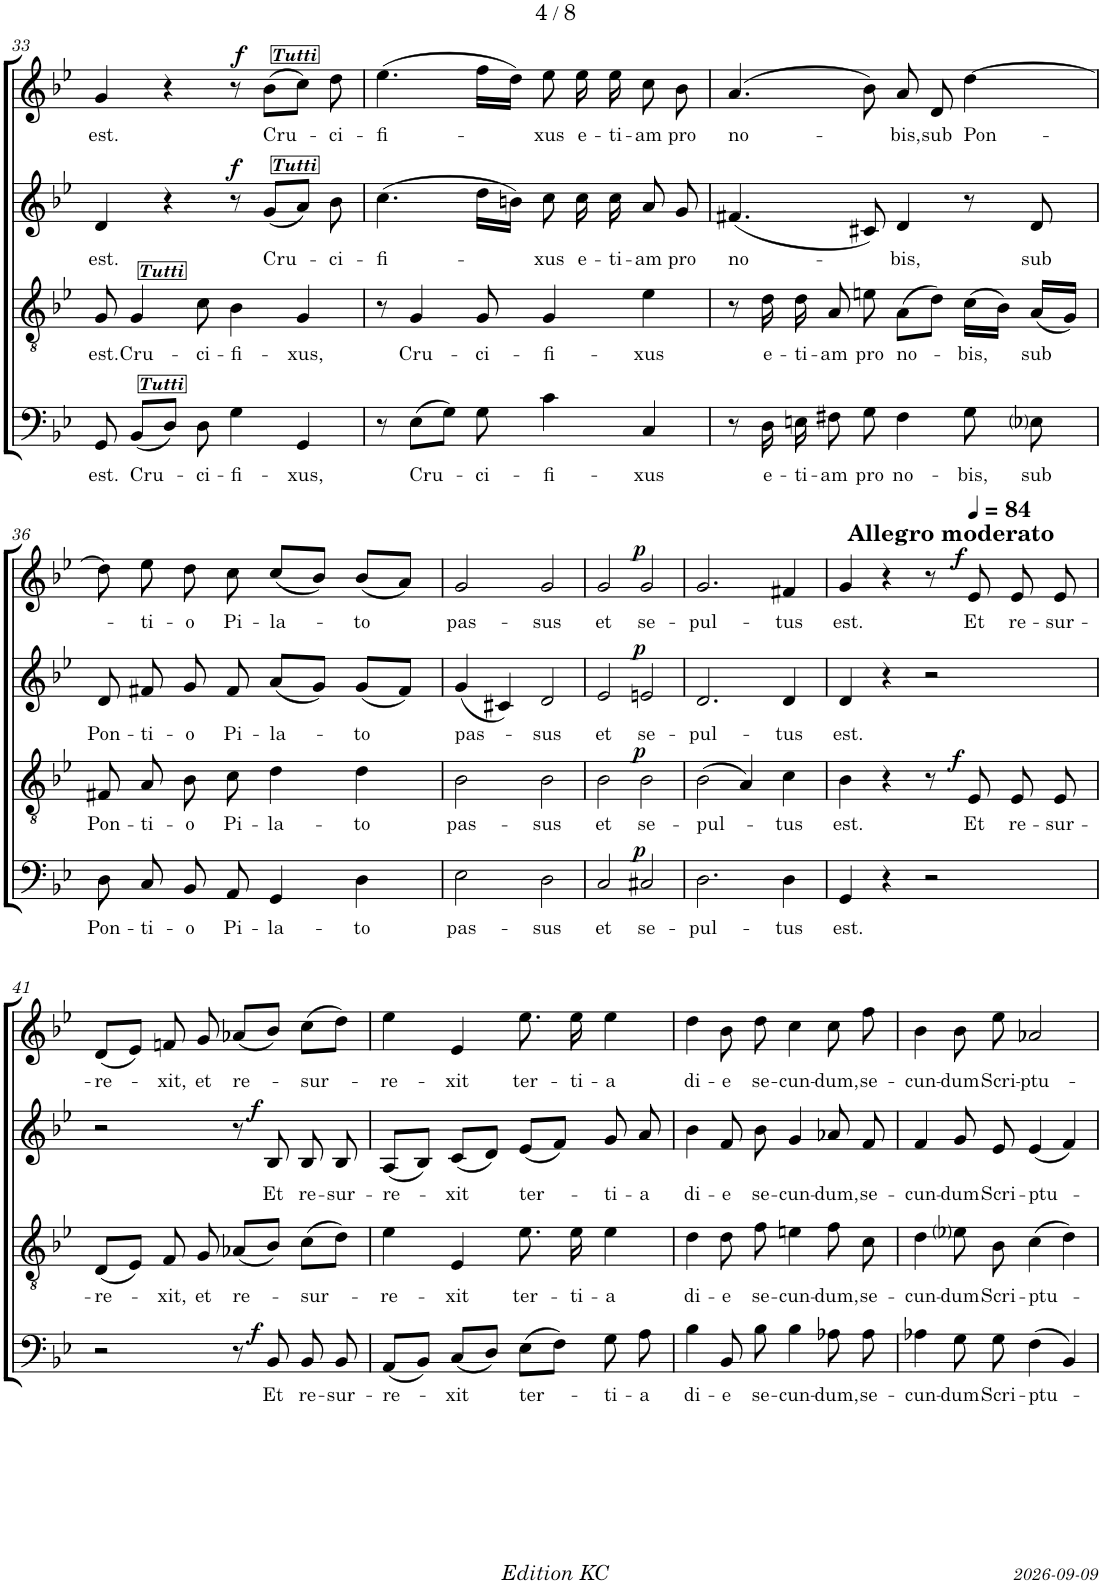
**kern	**text	**dynam	**kern	**text	**dynam	**kern	**text	**dynam	**kern	**text	**dynam
*part4	*part4	*part4	*part3	*part3	*part3	*part2	*part2	*part2	*part1	*part1	*part1
*staff4	*staff4	*staff4	*staff3	*staff3	*staff3	*staff2	*staff2	*staff2	*staff1	*staff1	*staff1
*I"Zeile 4	*	*	*I"Zeile 3	*	*	*I"Zeile 2	*	*	*I"Zeile 1	*	*
!!LO:PB:g=z
*clefF4	*	*	*clefGv2	*	*	*clefG2	*	*	*clefG2	*	*
*k[b-e-]	*	*	*k[b-e-]	*	*	*k[b-e-]	*	*	*k[b-e-]	*	*
*M4/4	*	*	*M4/4	*	*	*M4/4	*	*	*M4/4	*	*
*met(c)	*	*	*met(c)	*	*	*met(c)	*	*	*met(c)	*	*
=33	=33	=33	=33	=33	=33	=33	=33	=33	=33	=33	=33
!	!LO:LY:b	!	!	!LO:LY:b	!	!	!LO:LY:b	!	!	!LO:LY:b	!
8GG/	est.	.	8G/	est.	.	4d/	est.	.	4g/	est.	.
!	!	!	!LO:TX:a:Bi:t=Tutti	!	!	!	!	!	!	!	!
!LO:TX:a:Bi:t=Tutti	!	!	!	!	!	!	!	!	!	!	!
!	!LO:LY:b	!	!	!LO:LY:b	!	!	!	!	!	!	!
(8BB-/L	Cru-	.	4G/	Cru-	.	.	.	.	.	.	.
8D/J)	.	.	.	.	.	4r	.	.	4r	.	.
!	!LO:LY:b	!	!	!LO:LY:b	!	!	!	!	!	!	!
8D\	-ci-	.	8c\	-ci-	.	.	.	.	.	.	.
!	!LO:LY:b	!	!	!LO:LY:b	!	!	!	!LO:DY:b	!	!	!LO:DY:b
4G\	-fi-	.	4B-\	-fi-	.	8r	.	f	8r	.	f
!	!	!	!	!	!	!	!	!	!LO:TX:a:Bi:t=Tutti	!	!
!	!	!	!	!	!	!LO:TX:a:Bi:t=Tutti	!	!	!	!	!
!	!	!	!	!	!	!	!LO:LY:b	!	!	!LO:LY:b	!
.	.	.	.	.	.	(8g/L	Cru-	.	(8b-\L	Cru-	.
!	!LO:LY:b	!	!	!LO:LY:b	!	!	!	!	!	!	!
4GG/	-xus,	.	4G/	-xus,	.	8a/J)	.	.	8cc\J)	.	.
!	!	!	!	!	!	!	!LO:LY:b	!	!	!LO:LY:b	!
.	.	.	.	.	.	8b-\	-ci-	.	8dd\	-ci-	.
=34	=34	=34	=34	=34	=34	=34	=34	=34	=34	=34	=34
!	!	!	!	!	!	!	!LO:LY:b	!	!	!LO:LY:b	!
8r	.	.	8r	.	.	(4.cc\	-fi-	.	(4.ee-\	-fi-	.
!	!LO:LY:b	!	!	!LO:LY:b	!	!	!	!	!	!	!
(8E-\L	Cru-	.	4G/	Cru-	.	.	.	.	.	.	.
8G\J)	.	.	.	.	.	.	.	.	.	.	.
!	!LO:LY:b	!	!	!LO:LY:b	!	!	!	!	!	!	!
8G\	-ci-	.	8G/	-ci-	.	16dd\LL	.	.	16ff\LL	.	.
.	.	.	.	.	.	16bn\JJ)	.	.	16dd\JJ)	.	.
!	!LO:LY:b	!	!	!LO:LY:b	!	!	!LO:LY:b	!	!	!LO:LY:b	!
4c\	-fi-	.	4G/	-fi-	.	8cc\	-xus	.	8ee-\	-xus	.
!	!	!	!	!	!	!	!LO:LY:b	!	!	!LO:LY:b	!
.	.	.	.	.	.	16cc\	e-	.	16ee-\	e-	.
!	!	!	!	!	!	!	!LO:LY:b	!	!	!LO:LY:b	!
.	.	.	.	.	.	16cc\	-ti-	.	16ee-\	-ti-	.
!	!LO:LY:b	!	!	!LO:LY:b	!	!	!LO:LY:b	!	!	!LO:LY:b	!
4C/	-xus	.	4e-\	-xus	.	8a/	-am	.	8cc\	-am	.
!	!	!	!	!	!	!	!LO:LY:b	!	!	!LO:LY:b	!
.	.	.	.	.	.	8g/	pro	.	8b-\	pro	.
=35	=35	=35	=35	=35	=35	=35	=35	=35	=35	=35	=35
!	!	!	!	!	!	!	!LO:LY:b	!	!	!LO:LY:b	!
8r	.	.	8r	.	.	(4.f#X/	no-	.	(4.a/	no-	.
!	!LO:LY:b	!	!	!LO:LY:b	!	!	!	!	!	!	!
16D\	e-	.	16d\	e-	.	.	.	.	.	.	.
!	!LO:LY:b	!	!	!LO:LY:b	!	!	!	!	!	!	!
16En\	-ti-	.	16d\	-ti-	.	.	.	.	.	.	.
!	!LO:LY:b	!	!	!LO:LY:b	!	!	!	!	!	!	!
8F#X\	-am	.	8A/	-am	.	.	.	.	.	.	.
!	!LO:LY:b	!	!	!LO:LY:b	!	!	!	!	!	!	!
8G\	pro	.	8en\	pro	.	8c#X/)	.	.	8b-\)	.	.
!	!LO:LY:b	!	!	!LO:LY:b	!	!	!LO:LY:b	!	!	!LO:LY:b	!
4F#\	no-	.	(8A\L	no-	.	4d/	-bis,	.	8a/	-bis,	.
!	!	!	!	!	!	!	!	!	!	!LO:LY:b	!
.	.	.	8d\J)	.	.	.	.	.	8d/	sub	.
!	!LO:LY:b	!	!	!LO:LY:b	!	!	!	!	!	!LO:LY:b	!
8G\	-bis,	.	(16c\LL	-bis,	.	8r	.	.	[4dd\	Pon-	.
.	.	.	16B-\JJ)	.	.	.	.	.	.	.	.
!	!LO:LY:b	!	!	!LO:LY:b	!	!	!LO:LY:b	!	!	!	!
8E-i\	sub	.	(16A/LL	sub	.	8d/	sub	.	.	.	.
.	.	.	16G/JJ)	.	.	.	.	.	.	.	.
!!LO:LB:g=z
=36	=36	=36	=36	=36	=36	=36	=36	=36	=36	=36	=36
!	!LO:LY:b	!	!	!LO:LY:b	!	!	!LO:LY:b	!	!	!	!
8D\	Pon-	.	8F#X/	Pon-	.	8d/	Pon-	.	8dd\]	.	.
!	!LO:LY:b	!	!	!LO:LY:b	!	!	!LO:LY:b	!	!	!LO:LY:b	!
8C/	-ti-	.	8A/	-ti-	.	8f#X/	-ti-	.	8ee-\	-ti-	.
!	!LO:LY:b	!	!	!LO:LY:b	!	!	!LO:LY:b	!	!	!LO:LY:b	!
8BB-/	-o	.	8B-\	-o	.	8g/	-o	.	8dd\	-o	.
!	!LO:LY:b	!	!	!LO:LY:b	!	!	!LO:LY:b	!	!	!LO:LY:b	!
8AA/	Pi-	.	8c\	Pi-	.	8f#/	Pi-	.	8cc\	Pi-	.
!	!LO:LY:b	!	!	!LO:LY:b	!	!	!LO:LY:b	!	!	!LO:LY:b	!
4GG/	-la-	.	4d\	-la-	.	(8a/L	-la-	.	(8cc/L	-la-	.
.	.	.	.	.	.	8g/J)	.	.	8b-/J)	.	.
!	!LO:LY:b	!	!	!LO:LY:b	!	!	!LO:LY:b	!	!	!LO:LY:b	!
4D\	-to	.	4d\	-to	.	(8g/L	-to	.	(8b-/L	-to	.
.	.	.	.	.	.	8f#/J)	.	.	8a/J)	.	.
=37	=37	=37	=37	=37	=37	=37	=37	=37	=37	=37	=37
!	!LO:LY:b	!	!	!LO:LY:b	!	!	!LO:LY:b	!	!	!LO:LY:b	!
2E-\	pas-	.	2B-\	pas-	.	(4g/	pas-	.	2g/	pas-	.
.	.	.	.	.	.	4c#X/)	.	.	.	.	.
!	!LO:LY:b	!	!	!LO:LY:b	!	!	!LO:LY:b	!	!	!LO:LY:b	!
2D\	-sus	.	2B-\	-sus	.	2d/	-sus	.	2g/	-sus	.
=38	=38	=38	=38	=38	=38	=38	=38	=38	=38	=38	=38
!	!LO:LY:b	!	!	!LO:LY:b	!	!	!LO:LY:b	!	!	!LO:LY:b	!
2C/	et	.	2B-\	et	.	2e-/	et	.	2g/	et	.
!	!LO:LY:b	!LO:DY:b	!	!LO:LY:b	!LO:DY:b	!	!LO:LY:b	!LO:DY:b	!	!LO:LY:b	!LO:DY:b
2C#X/	se-	p	2B-\	se-	p	2en/	se-	p	2g/	se-	p
=39	=39	=39	=39	=39	=39	=39	=39	=39	=39	=39	=39
!	!LO:LY:b	!	!	!LO:LY:b	!	!	!LO:LY:b	!	!	!LO:LY:b	!
2.D\	-pul-	.	(2B-\	-pul-	.	2.d/	-pul-	.	2.g/	-pul-	.
.	.	.	4A/)	.	.	.	.	.	.	.	.
!	!LO:LY:b	!	!	!LO:LY:b	!	!	!LO:LY:b	!	!	!LO:LY:b	!
4D\	-tus	.	4c\	-tus	.	4d/	-tus	.	4f#X/	-tus	.
=40	=40	=40	=40	=40	=40	=40	=40	=40	=40	=40	=40
!	!LO:LY:b	!	!	!LO:LY:b	!	!	!LO:LY:b	!	!	!LO:LY:b	!
4GG/	est.	.	4B-\	est.	.	4d/	est.	.	4g/	est.	.
4r	.	.	4r	.	.	4r	.	.	4r	.	.
2r	.	.	8r	.	.	2r	.	.	8r	.	.
*	*	*	*	*	*	*	*	*	*MM84	*	*
!	!	!	!	!	!	!	!	!	!LO:TX:a:B:t=Allegro moderato	!	!
!	!	!	!	!LO:LY:b	!LO:DY:b	!	!	!	!	!LO:LY:b	!LO:DY:b
.	.	.	8E-/	Et	f	.	.	.	8e-/	Et	f
!	!	!	!	!LO:LY:b	!	!	!	!	!	!LO:LY:b	!
.	.	.	8E-/	re-	.	.	.	.	8e-/	re-	.
!	!	!	!	!LO:LY:b	!	!	!	!	!	!LO:LY:b	!
.	.	.	8E-/	-sur-	.	.	.	.	8e-/	-sur-	.
!!LO:LB:g=z
=41	=41	=41	=41	=41	=41	=41	=41	=41	=41	=41	=41
!	!	!	!	!LO:LY:b	!	!	!	!	!	!LO:LY:b	!
2r	.	.	(8D/L	-re-	.	2r	.	.	(8d/L	-re-	.
.	.	.	8E-/J)	.	.	.	.	.	8e-/J)	.	.
!	!	!	!	!LO:LY:b	!	!	!	!	!	!LO:LY:b	!
.	.	.	8F/	-xit,	.	.	.	.	8fn/	-xit,	.
!	!	!	!	!LO:LY:b	!	!	!	!	!	!LO:LY:b	!
.	.	.	8G/	et	.	.	.	.	8g/	et	.
!	!	!	!	!LO:LY:b	!	!	!	!	!	!LO:LY:b	!
8r	.	.	(8A-X/L	re-	.	8r	.	.	(8a-X/L	re-	.
!	!LO:LY:b	!LO:DY:b	!	!	!	!	!LO:LY:b	!LO:DY:b	!	!	!
8BB-/	Et	f	8B-/J)	.	.	8B-/	Et	f	8b-/J)	.	.
!	!LO:LY:b	!	!	!LO:LY:b	!	!	!LO:LY:b	!	!	!LO:LY:b	!
8BB-/	re-	.	(8c\L	-sur-	.	8B-/	re-	.	(8cc\L	-sur-	.
!	!LO:LY:b	!	!	!	!	!	!LO:LY:b	!	!	!	!
8BB-/	-sur-	.	8d\J)	.	.	8B-/	-sur-	.	8dd\J)	.	.
=42	=42	=42	=42	=42	=42	=42	=42	=42	=42	=42	=42
!	!LO:LY:b	!	!	!LO:LY:b	!	!	!LO:LY:b	!	!	!LO:LY:b	!
(8AA/L	-re-	.	4e-\	-re-	.	(8A/L	-re-	.	4ee-\	-re-	.
8BB-/J)	.	.	.	.	.	8B-/J)	.	.	.	.	.
!	!LO:LY:b	!	!	!LO:LY:b	!	!	!LO:LY:b	!	!	!LO:LY:b	!
(8C/L	-xit	.	4E-/	-xit	.	(8c/L	-xit	.	4e-/	-xit	.
8D/J)	.	.	.	.	.	8d/J)	.	.	.	.	.
!	!LO:LY:b	!	!	!LO:LY:b	!	!	!LO:LY:b	!	!	!LO:LY:b	!
(8E-\L	ter-	.	8.e-\	ter-	.	(8e-/L	ter-	.	8.ee-\	ter-	.
8F\J)	.	.	.	.	.	8f/J)	.	.	.	.	.
!	!	!	!	!LO:LY:b	!	!	!	!	!	!LO:LY:b	!
.	.	.	16e-\	-ti-	.	.	.	.	16ee-\	-ti-	.
!	!LO:LY:b	!	!	!LO:LY:b	!	!	!LO:LY:b	!	!	!LO:LY:b	!
8G\	-ti-	.	4e-\	-a	.	8g/	-ti-	.	4ee-\	-a	.
!	!LO:LY:b	!	!	!	!	!	!LO:LY:b	!	!	!	!
8A\	-a	.	.	.	.	8a/	-a	.	.	.	.
=43	=43	=43	=43	=43	=43	=43	=43	=43	=43	=43	=43
!	!LO:LY:b	!	!	!LO:LY:b	!	!	!LO:LY:b	!	!	!LO:LY:b	!
4B-\	di-	.	4d\	di-	.	4b-\	di-	.	4dd\	di-	.
!	!LO:LY:b	!	!	!LO:LY:b	!	!	!LO:LY:b	!	!	!LO:LY:b	!
8BB-/	-e	.	8d\	-e	.	8f/	-e	.	8b-\	-e	.
!	!LO:LY:b	!	!	!LO:LY:b	!	!	!LO:LY:b	!	!	!LO:LY:b	!
8B-\	se-	.	8f\	se-	.	8b-\	se-	.	8dd\	se-	.
!	!LO:LY:b	!	!	!LO:LY:b	!	!	!LO:LY:b	!	!	!LO:LY:b	!
4B-\	-cun-	.	4en\	-cun-	.	4g/	-cun-	.	4cc\	-cun-	.
!	!LO:LY:b	!	!	!LO:LY:b	!	!	!LO:LY:b	!	!	!LO:LY:b	!
8A-X\	-dum,	.	8f\	-dum,	.	8a-X/	-dum,	.	8cc\	-dum,	.
!	!LO:LY:b	!	!	!LO:LY:b	!	!	!LO:LY:b	!	!	!LO:LY:b	!
8A-\	se-	.	8c\	se-	.	8f/	se-	.	8ff\	se-	.
=44	=44	=44	=44	=44	=44	=44	=44	=44	=44	=44	=44
!	!LO:LY:b	!	!	!LO:LY:b	!	!	!LO:LY:b	!	!	!LO:LY:b	!
4A-X\	-cun-	.	4d\	-cun-	.	4f/	-cun-	.	4b-\	-cun-	.
!	!LO:LY:b	!	!	!LO:LY:b	!	!	!LO:LY:b	!	!	!LO:LY:b	!
8G\	-dum	.	8e-i\	-dum	.	8g/	-dum	.	8b-\	-dum	.
!	!LO:LY:b	!	!	!LO:LY:b	!	!	!LO:LY:b	!	!	!LO:LY:b	!
8G\	Scri-	.	8B-\	Scri-	.	8e-/	Scri-	.	8ee-\	Scri-	.
!	!LO:LY:b	!	!	!LO:LY:b	!	!	!LO:LY:b	!	!	!LO:LY:b	!
(4F\	-ptu-	.	(4c\	-ptu-	.	(4e-/	-ptu-	.	2a-X/	-ptu-	.
4BB-/)	.	.	4d\)	.	.	4f/)	.	.	.	.	.
=	=	=	=	=	=	=	=	=	=	=	=
*-	*-	*-	*-	*-	*-	*-	*-	*-	*-	*-	*-
